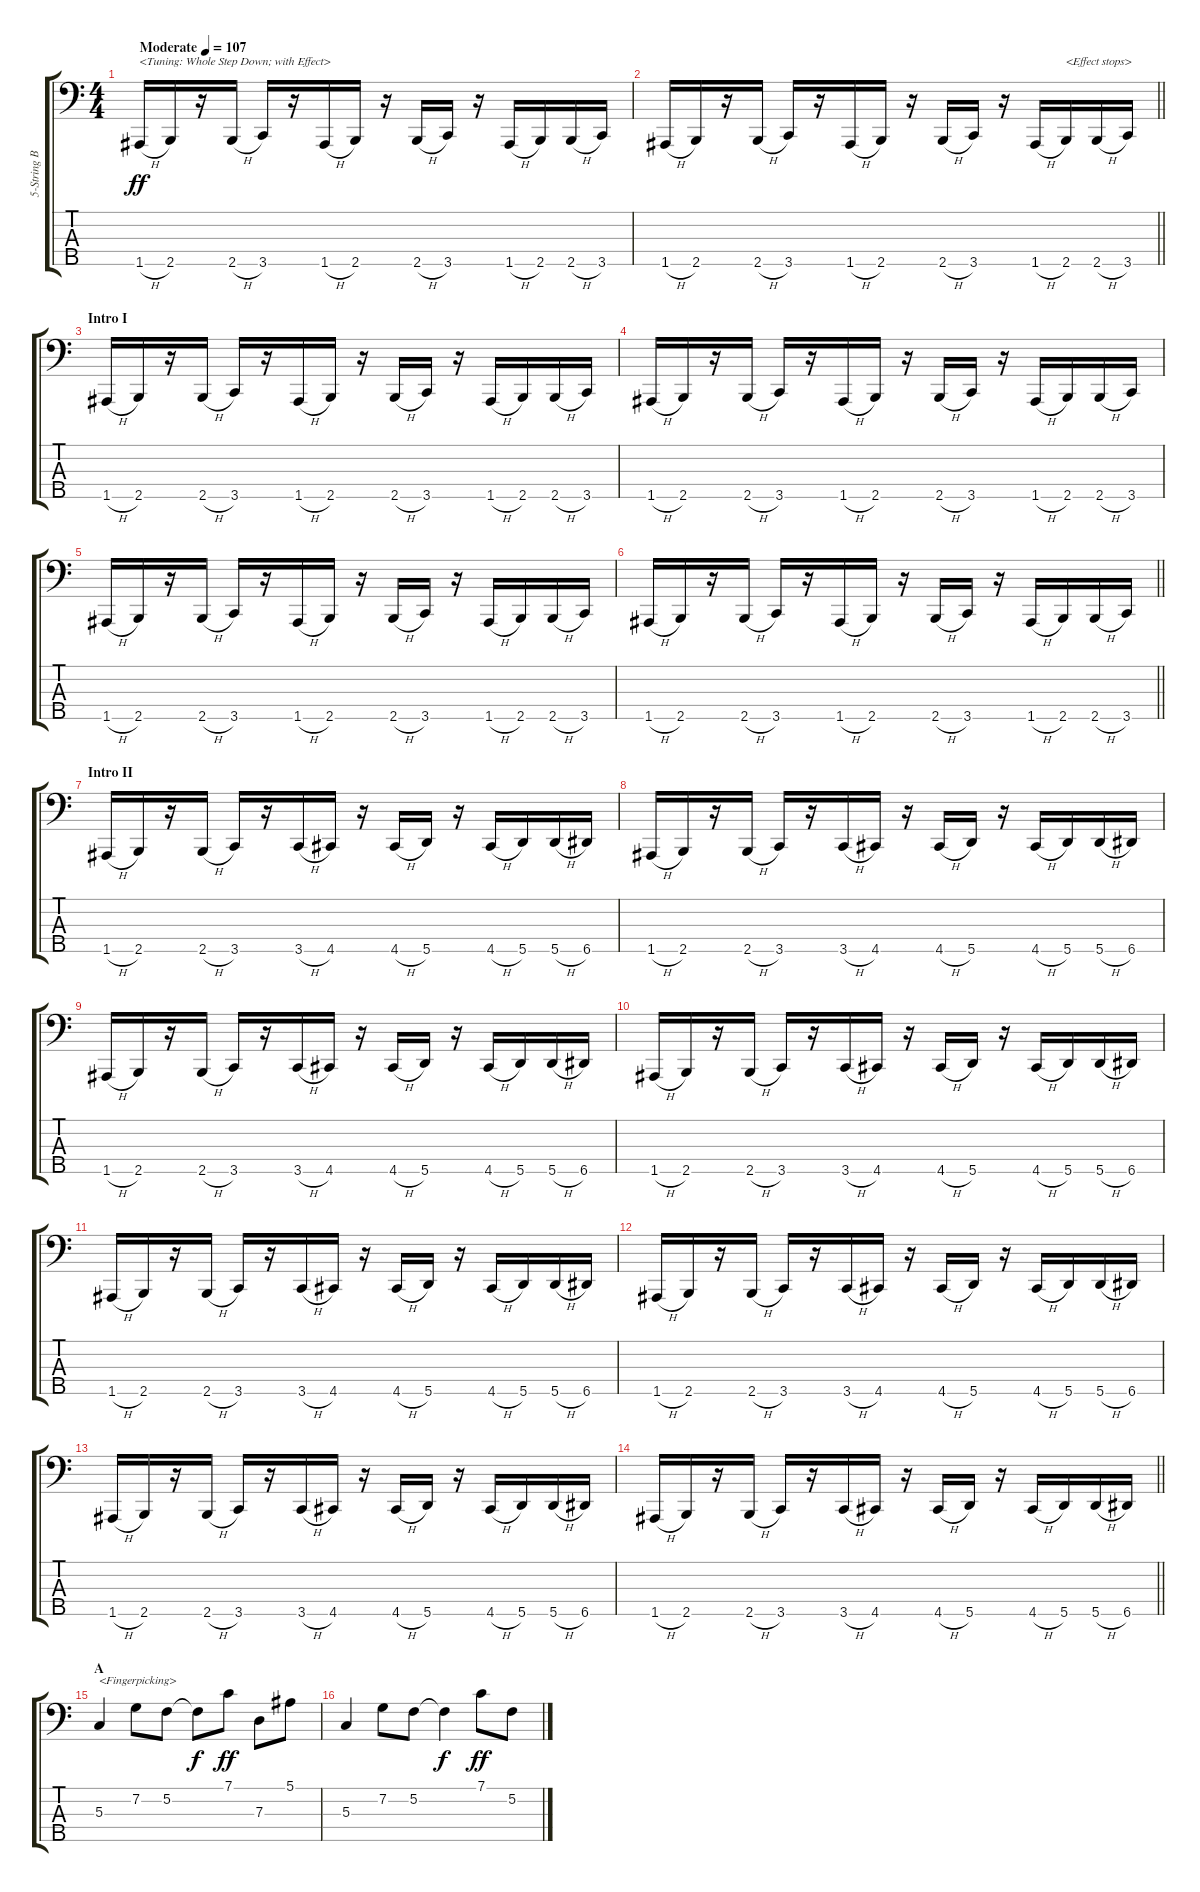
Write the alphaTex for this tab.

\track ("5-String Bass" "5-String B") {instrument slapbass1}
\staff {score tabs}
\tuning (F2 C2 G1 D1 A0) {hide}
\ts (4 4)
\tempo (107 "Moderate")
\clef f4
\ks c
1.5{h}.16{txt "<Tuning: Whole Step Down; with Effect>" dy ff instrument slapbass1} 2.5.16 r.16 2.5{h}.16 3.5.16 r.16 1.5{h}.16 2.5.16 r.16 2.5{h}.16 3.5.16 r.16 1.5{h}.16 2.5.16 2.5{h}.16 3.5.16 |
\barLineRight lightlight
1.5{h}.16 2.5.16 r.16 2.5{h}.16 3.5.16 r.16 1.5{h}.16 2.5.16 r.16 2.5{h}.16 3.5.16 r.16 1.5{h}.16 2.5.16{txt "<Effect stops>"} 2.5{h}.16 3.5.16 |
\section ("" "Intro I")
1.5{h}.16 2.5.16 r.16 2.5{h}.16 3.5.16 r.16 1.5{h}.16 2.5.16 r.16 2.5{h}.16 3.5.16 r.16 1.5{h}.16 2.5.16 2.5{h}.16 3.5.16 |
1.5{h}.16 2.5.16 r.16 2.5{h}.16 3.5.16 r.16 1.5{h}.16 2.5.16 r.16 2.5{h}.16 3.5.16 r.16 1.5{h}.16 2.5.16 2.5{h}.16 3.5.16 |
1.5{h}.16 2.5.16 r.16 2.5{h}.16 3.5.16 r.16 1.5{h}.16 2.5.16 r.16 2.5{h}.16 3.5.16 r.16 1.5{h}.16 2.5.16 2.5{h}.16 3.5.16 |
\barLineRight lightlight
1.5{h}.16 2.5.16 r.16 2.5{h}.16 3.5.16 r.16 1.5{h}.16 2.5.16 r.16 2.5{h}.16 3.5.16 r.16 1.5{h}.16 2.5.16 2.5{h}.16 3.5.16 |
\section ("" "Intro II")
1.5{h}.16 2.5.16 r.16 2.5{h}.16 3.5.16 r.16 3.5{h}.16 4.5.16 r.16 4.5{h}.16 5.5.16 r.16 4.5{h}.16 5.5.16 5.5{h}.16 6.5.16 |
1.5{h}.16 2.5.16 r.16 2.5{h}.16 3.5.16 r.16 3.5{h}.16 4.5.16 r.16 4.5{h}.16 5.5.16 r.16 4.5{h}.16 5.5.16 5.5{h}.16 6.5.16 |
1.5{h}.16 2.5.16 r.16 2.5{h}.16 3.5.16 r.16 3.5{h}.16 4.5.16 r.16 4.5{h}.16 5.5.16 r.16 4.5{h}.16 5.5.16 5.5{h}.16 6.5.16 |
1.5{h}.16 2.5.16 r.16 2.5{h}.16 3.5.16 r.16 3.5{h}.16 4.5.16 r.16 4.5{h}.16 5.5.16 r.16 4.5{h}.16 5.5.16 5.5{h}.16 6.5.16 |
1.5{h}.16 2.5.16 r.16 2.5{h}.16 3.5.16 r.16 3.5{h}.16 4.5.16 r.16 4.5{h}.16 5.5.16 r.16 4.5{h}.16 5.5.16 5.5{h}.16 6.5.16 |
1.5{h}.16 2.5.16 r.16 2.5{h}.16 3.5.16 r.16 3.5{h}.16 4.5.16 r.16 4.5{h}.16 5.5.16 r.16 4.5{h}.16 5.5.16 5.5{h}.16 6.5.16 |
1.5{h}.16 2.5.16 r.16 2.5{h}.16 3.5.16 r.16 3.5{h}.16 4.5.16 r.16 4.5{h}.16 5.5.16 r.16 4.5{h}.16 5.5.16 5.5{h}.16 6.5.16 |
\barLineRight lightlight
1.5{h}.16 2.5.16 r.16 2.5{h}.16 3.5.16 r.16 3.5{h}.16 4.5.16 r.16 4.5{h}.16 5.5.16 r.16 4.5{h}.16 5.5.16 5.5{h}.16 6.5.16 |
\section ("" "A")
5.3.4{txt "<Fingerpicking>" instrument electricbassfinger} 7.2.8 5.2.8 5.2{t}.8{dy f} 7.1.8{dy ff} 7.3.8 5.1.8 |
5.3.4 7.2.8 5.2.8 5.2{t}.4{dy f} 7.1.8{dy ff} 5.2.8
